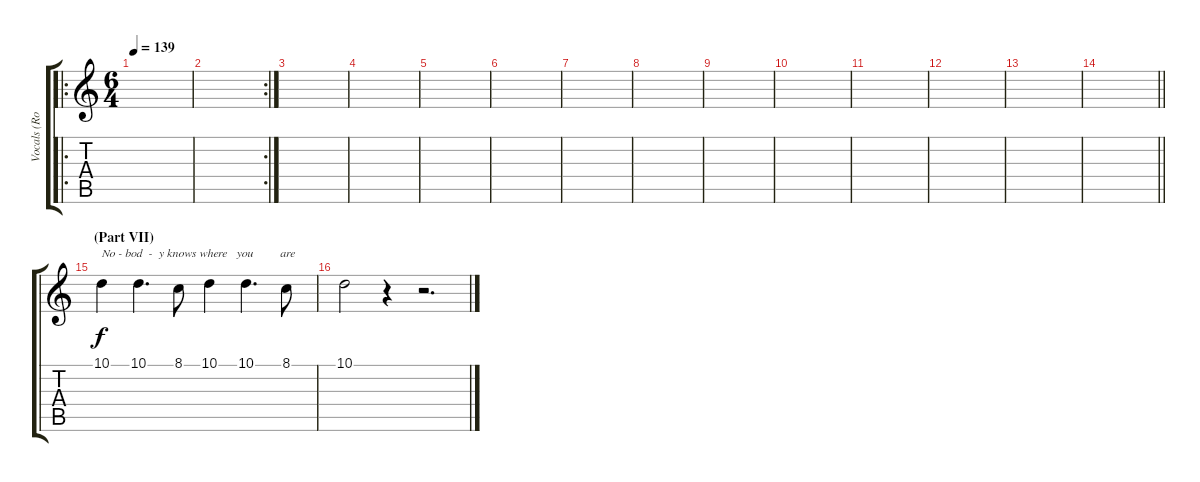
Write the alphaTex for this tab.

\track ("Vocals (Roger Waters)" "Vocals (Ro") {instrument voiceoohs}
\staff {score tabs}
\tuning (E4 B3 G3 D3 A2 E2) {hide}
\ro
\ts (6 4)
\tempo 139
\clef g2
\ks c
|
\rc 2
|
|
|
|
|
|
|
|
|
|
|
|
\barLineRight lightlight
|
\section ("" "(Part VII)")
10.1.4{txt "No - bod  -  y knows where   you         are"} 10.1.4{d} 8.1.8 10.1.4 10.1.4{d} 8.1.8 |
10.1.2 r.4 r.2{d}
